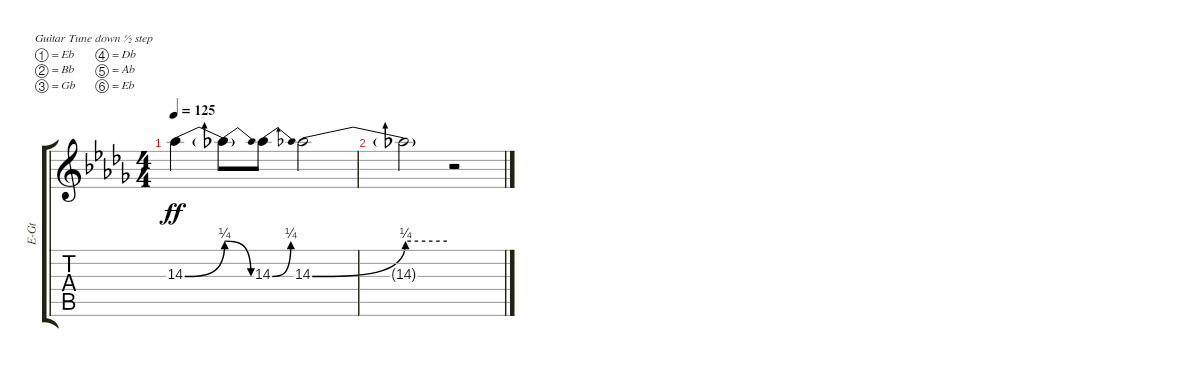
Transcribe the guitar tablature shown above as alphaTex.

\bracketExtendMode groupsimilarinstruments
\track ("Solo Guitar" "E-Gt") {instrument distortionguitar}
\staff {score tabs}
\tuning (Eb4 Bb3 Gb3 Db3 Ab2 Eb2)
\ts (4 4)
\beaming (8 2 2 2 2)
\tempo 125
\clef g2
\ks db
14.3{be (bend 0 0 60 1) acc b}.4{dy ff instrument distortionguitar beam Down} 14.3{be (release 0 1 60 0) t acc b}.8{beam Down} 14.3{be (bend 0 0 60 1) acc b}.8{beam Down} 14.3{be (bend 0 0 60 1) acc b}.2{beam Down} |
14.3{be (hold 0 1 60 1) t acc b}.2{beam Down} r.2{beam Down}
